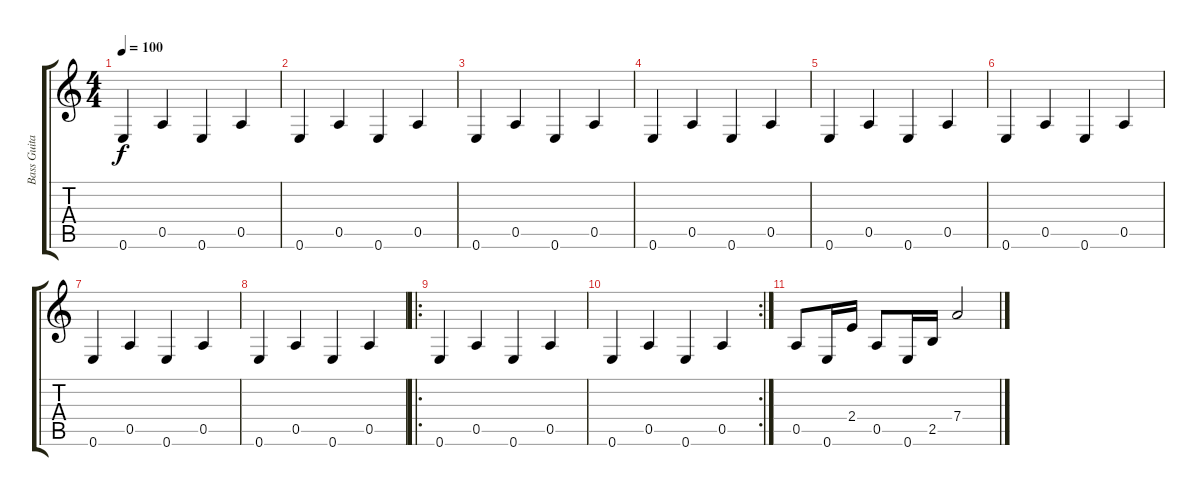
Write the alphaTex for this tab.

\track ("Bass Guitar" "Bass Guita") {instrument acousticbass}
\staff {score tabs}
\tuning (E4 B3 G3 D3 A2 E2) {hide}
\ts (4 4)
\tempo 100
\clef g2
\ks c
0.6.4{dy f} 0.5.4 0.6.4 0.5.4 |
0.6.4 0.5.4 0.6.4 0.5.4 |
0.6.4 0.5.4 0.6.4 0.5.4 |
0.6.4 0.5.4 0.6.4 0.5.4 |
0.6.4 0.5.4 0.6.4 0.5.4 |
0.6.4 0.5.4 0.6.4 0.5.4 |
0.6.4 0.5.4 0.6.4 0.5.4 |
0.6.4 0.5.4 0.6.4 0.5.4 |
\ro
0.6.4 0.5.4 0.6.4 0.5.4 |
\rc 2
0.6.4 0.5.4 0.6.4 0.5.4 |
0.5.8 0.6.16 2.4.16 0.5.8 0.6.16 2.5.16 7.4.2
